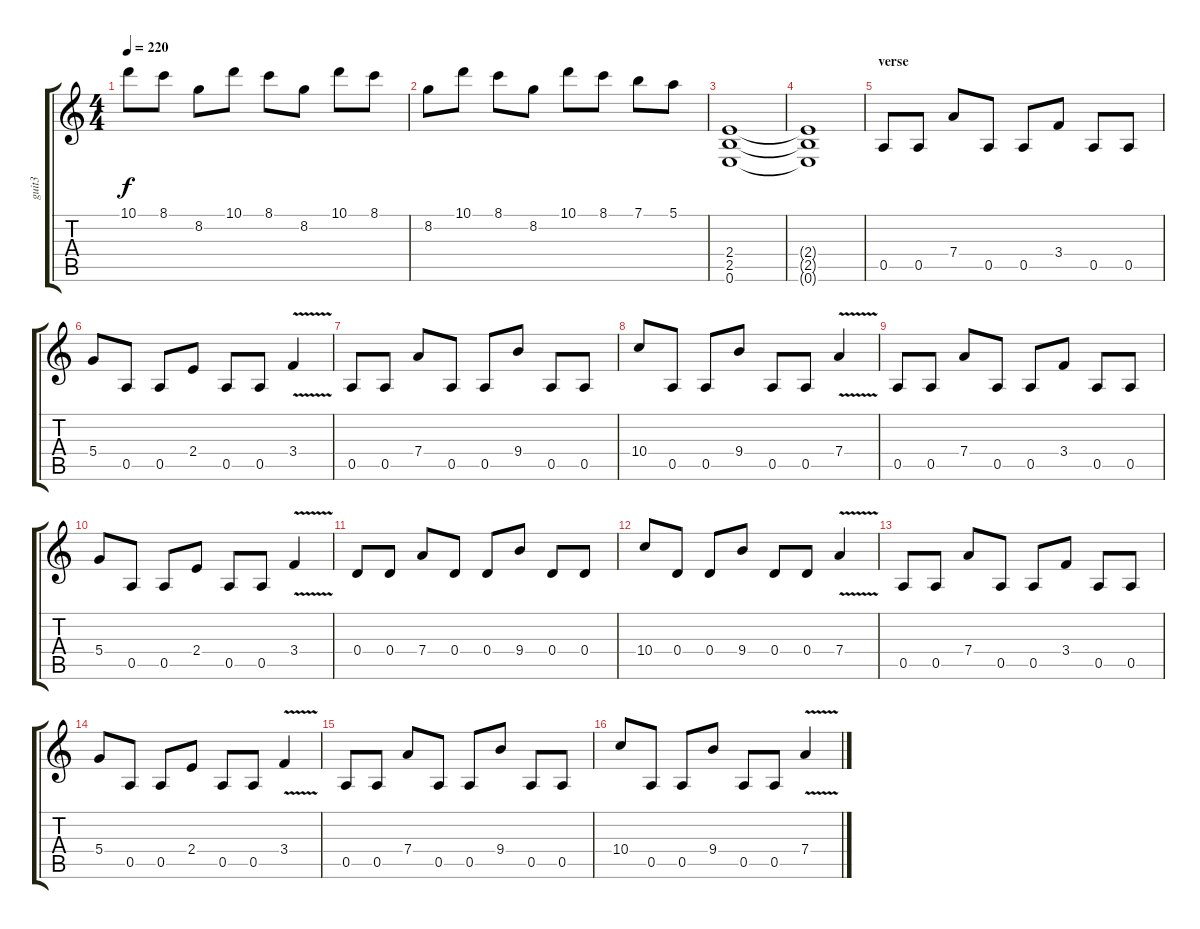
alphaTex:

\track ("guit3" "guit3") {instrument distortionguitar}
\staff {score tabs}
\tuning (E4 B3 G3 D3 A2 E2) {hide}
\ts (4 4)
\tempo 220
\clef g2
\ks c
10.1.8{dy f} 8.1.8 8.2.8 10.1.8 8.1.8 8.2.8 10.1.8 8.1.8 |
8.2.8 10.1.8 8.1.8 8.2.8 10.1.8 8.1.8 7.1.8 5.1.8 |
(2.4 2.5 0.6).1 |
(2.4{t} 2.5{t} 0.6{t}).1 |
\section ("" "verse")
0.5.8 0.5.8 7.4.8 0.5.8 0.5.8 3.4.8 0.5.8 0.5.8 |
5.4.8 0.5.8 0.5.8 2.4.8 0.5.8 0.5.8 3.4{v}.4 |
0.5.8 0.5.8 7.4.8 0.5.8 0.5.8 9.4.8 0.5.8 0.5.8 |
10.4.8 0.5.8 0.5.8 9.4.8 0.5.8 0.5.8 7.4{v}.4 |
0.5.8 0.5.8 7.4.8 0.5.8 0.5.8 3.4.8 0.5.8 0.5.8 |
5.4.8 0.5.8 0.5.8 2.4.8 0.5.8 0.5.8 3.4{v}.4 |
0.4.8 0.4.8 7.4.8 0.4.8 0.4.8 9.4.8 0.4.8 0.4.8 |
10.4.8 0.4.8 0.4.8 9.4.8 0.4.8 0.4.8 7.4{v}.4 |
0.5.8 0.5.8 7.4.8 0.5.8 0.5.8 3.4.8 0.5.8 0.5.8 |
5.4.8 0.5.8 0.5.8 2.4.8 0.5.8 0.5.8 3.4{v}.4 |
0.5.8 0.5.8 7.4.8 0.5.8 0.5.8 9.4.8 0.5.8 0.5.8 |
10.4.8 0.5.8 0.5.8 9.4.8 0.5.8 0.5.8 7.4{v}.4
